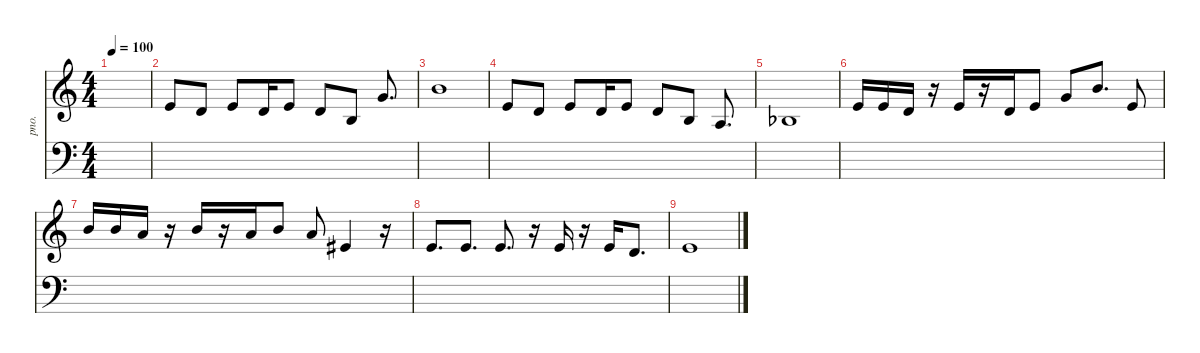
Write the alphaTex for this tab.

\defaultSystemsLayout 4
\hideDynamics
\bracketExtendMode nobrackets
\otherSystemsTrackNameOrientation horizontal
\track ("Acoustic Piano" "pno.") {instrument acousticgrandpiano}
\staff {score}
\tuning (E4 B3 G3 D3 A2 E2)
\ts (4 4)
\tempo 100
\clef g2
\ks c
|
0.1.8{beam Up} 3.2.8{beam Up} 0.1.8{beam Up} 3.2.16{beam Up} 0.1.8{beam Up} -2.1.8{beam Up} -5.1.8{beam Up} 3.1.8{d beam Up} |
7.1.1{beam Down} |
0.1.8{beam Up} 3.2.8{beam Up} 0.1.8{beam Up} 3.2.16{beam Up} 0.1.8{beam Up} -2.1.8{beam Up} -5.1.8{beam Up} -7.1.8{d beam Up} |
3.3{acc b}.1{beam Up} |
0.1.16{beam Up} 0.1.16{beam Up} -2.1.16{beam Up} r.16{beam Up} 0.1.16{beam Up} r.16{beam Up} -2.1.16{beam Up} 0.1.8{beam Up} 3.1.8{beam Up} 7.1.8{d beam Up} 0.1.8{beam Up} |
7.1.16{beam Up} 7.1.16{beam Up} 5.1.16{beam Up} r.16{beam Up} 7.1.16{beam Up} r.16{beam Up} 5.1.16{beam Up} 7.1.8{beam Up} 5.1.8{beam Up} 1.1{acc #}.4{beam Up} r.16{beam Up} |
0.1.8{d beam Up} 0.1.8{d beam Up} 0.1.8{d beam Up} r.16{beam Up} 0.1.16{beam Up} r.16{beam Up} 0.1.16{beam Up} -2.1.8{d beam Up} |
0.1.1{beam Up} |
|
|
|
|
|
|
\staff {score}
\tuning (G2 D2 A1 E1 B0)
\clef f4
\ottava regular
\simile none
\ks c
|
|
|
|
|
|
|
|
|
|
|
|
|
|
|
